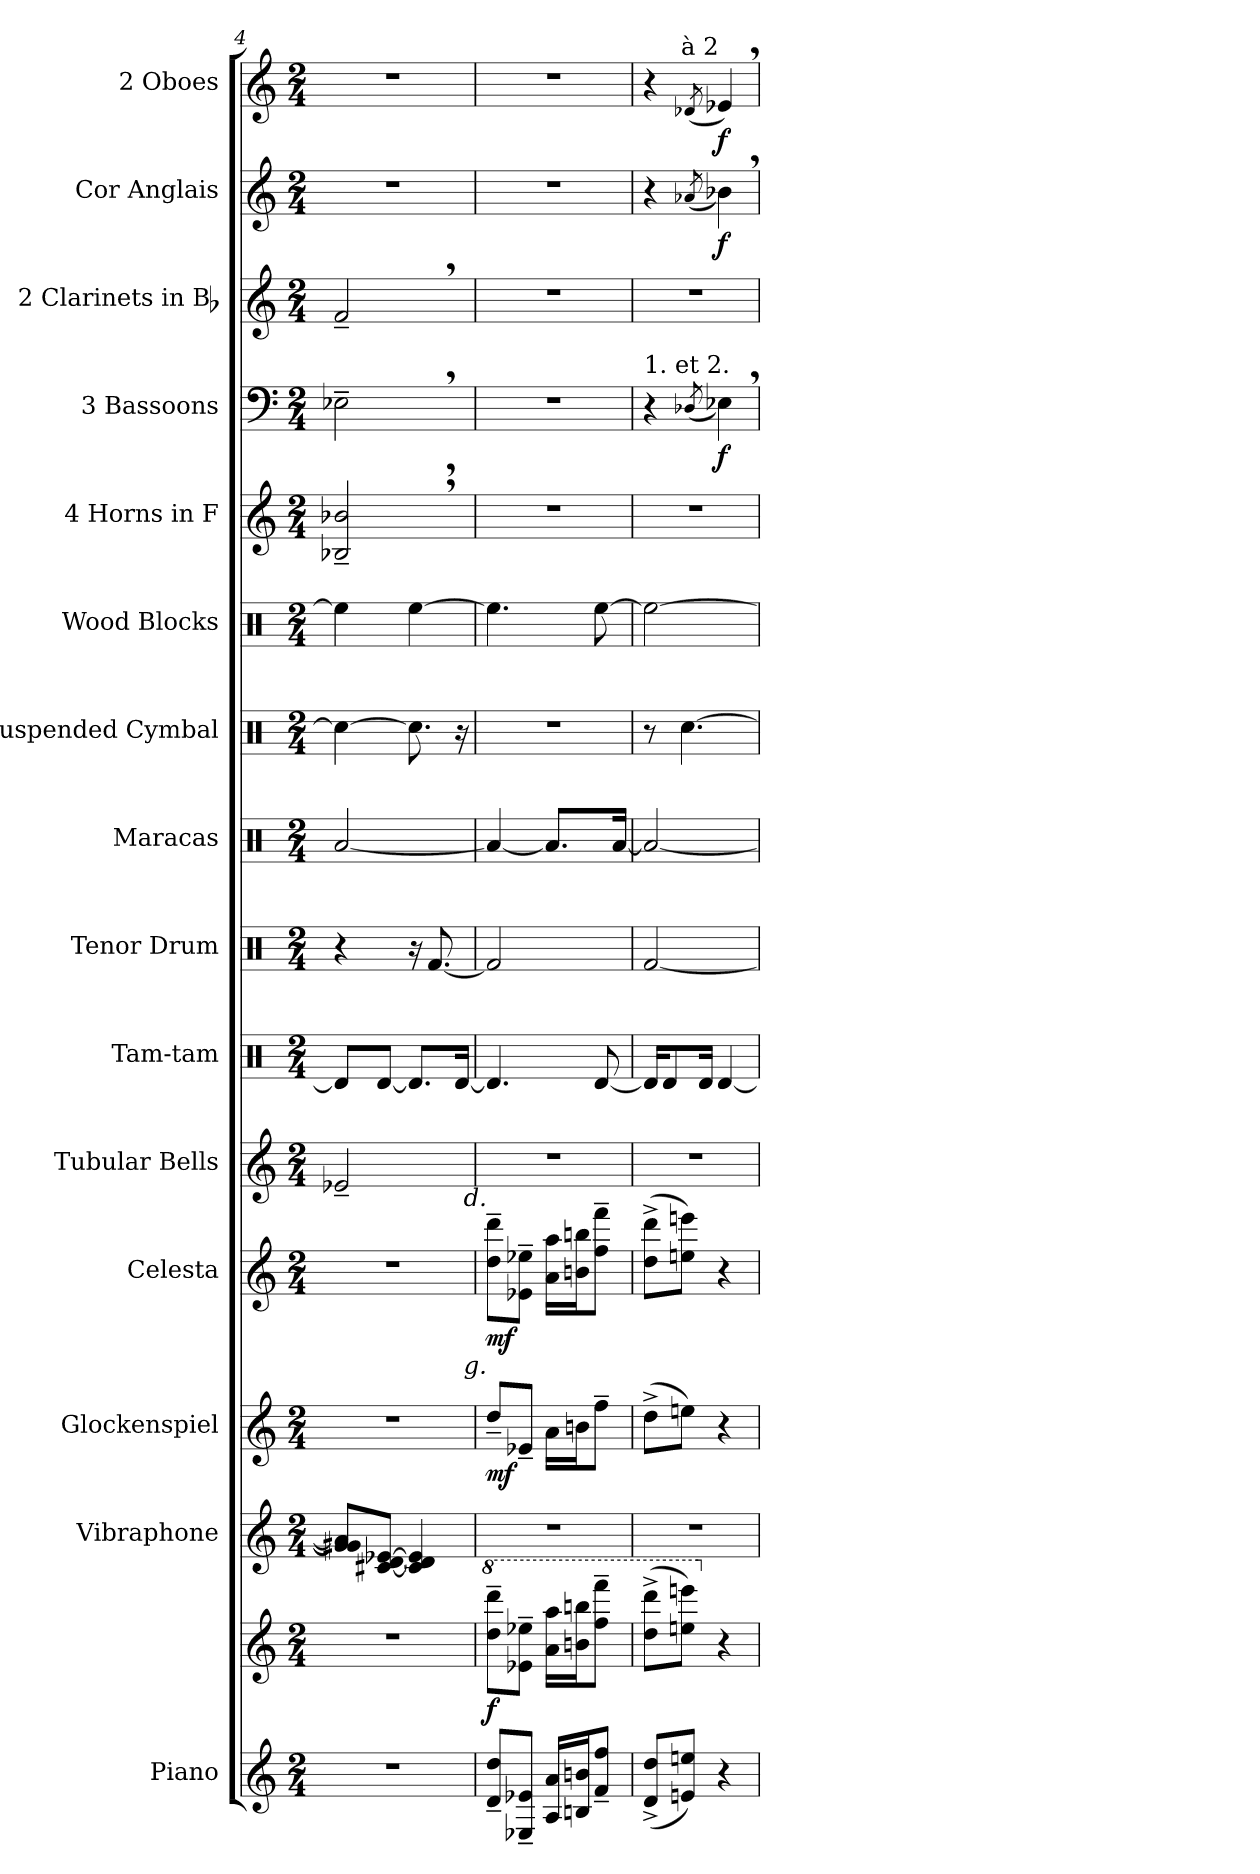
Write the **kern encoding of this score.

**kern	**kern	**dynam	**kern	**kern	**dynam	**kern	**dynam	**kern	**kern	**kern	**kern	**kern	**kern	**kern	**kern	**dynam	**kern	**kern	**dynam	**kern	**dynam
*part15	*part15	*part15	*part14	*part13	*part13	*part12	*part12	*part11	*part10	*part9	*part8	*part7	*part6	*part5	*part4	*part4	*part3	*part2	*part2	*part1	*part1
*staff16	*staff15	*staff15/16	*staff14	*staff13	*staff13	*staff12	*staff12	*staff11	*staff10	*staff9	*staff8	*staff7	*staff6	*staff5	*staff4	*staff4	*staff3	*staff2	*staff2	*staff1	*staff1
*I"Piano	*	*	*I"Vibraphone	*I"Glockenspiel	*	*I"Celesta	*	*I"Tubular Bells	*I"Tam-tam	*I"Tenor Drum	*I"Maracas	*I"Suspended Cymbal	*I"Wood Blocks	*I"4 Horns in F	*I"3 Bassoons	*	*I"2 Clarinets in Bb	*I"Cor Anglais	*	*I"2 Oboes	*
*I'Pno	*	*	*I'Vib.	*I'Glock.	*	*I'Cel.	*	*I'Tub. B.	*	*	*	*	*I'W.B.	*I'Hn.	*I'Bsn.	*	*I'Cl.	*I'C. A.	*	*I'Ob.	*
*clefG2	*clefG2	*	*clefG2	*clefG2	*	*clefG2	*	*clefG2	*clefX	*clefX	*clefX	*clefX	*clefX	*clefG2	*clefF4	*	*clefG2	*clefG2	*	*clefG2	*
*	*	*	*	*ITrd-14c-24	*	*ITrd-7c-12	*	*	*	*	*	*	*	*ITrd4c7	*	*	*ITrd1c2	*ITrd4c7	*	*	*
*k[]	*k[]	*	*k[]	*k[]	*	*k[]	*	*k[]	*k[]	*k[]	*k[]	*k[]	*k[]	*k[b-]	*k[]	*	*k[b-e-]	*k[b-]	*	*k[]	*
*M2/4	*M2/4	*	*M2/4	*M2/4	*	*M2/4	*	*M2/4	*M2/4	*M2/4	*M2/4	*M2/4	*M2/4	*M2/4	*M2/4	*	*M2/4	*M2/4	*	*M2/4	*
=4	=4	=4	=4	=4	=4	=4	=4	=4	=4	=4	=4	=4	=4	=4	=4	=4	=4	=4	=4	=4	=4
2r	2r	.	8gn] 8g#X] 8a]L	2r	.	2r	.	2e-X~	8Rd/L]	4r	[2Ra/	4Rcc\_	4Ree\]	2E-X~, 2e-X~,	2E-X~,	.	2e-~,	2r	.	2r	.
.	.	.	[8c#X [8d [8e-XJ	.	.	.	.	.	[8Rd/J	.	.	.	.	.	.	.	.	.	.	.	.
.	.	.	4c#] 4d] 4e-]	.	.	.	.	.	8.Rd/L]	16r	.	8.Rcc\]	[4Ree\	.	.	.	.	.	.	.	.
.	.	.	.	.	.	.	.	.	.	[8.Rf/	.	.	.	.	.	.	.	.	.	.	.
.	.	.	.	.	.	.	.	.	[16Rd/Jk	.	.	16r	.	.	.	.	.	.	.	.	.
=5	=5	=5	=5	=5	=5	=5	=5	=5	=5	=5	=5	=5	=5	=5	=5	=5	=5	=5	=5	=5	=5
*	*8va	*	*	*	*	*	*	*	*	*	*	*	*	*	*	*	*	*	*	*	*
!	!	!	!	!	!	!LO:TX:b:i:rj:t=g.	!	!	!	!	!	!	!	!	!	!	!	!	!	!	!
!	!	!	!	!	!	!LO:TX:a:i:rj:t=d.	!	!	!	!	!	!	!	!	!	!	!	!	!	!	!
8d~ 8dd~L	8ddd~ 8dddd~L	f	2r	8dddd~L	mf	8ddd~ 8dddd~L	mf	2r	4.Rd/]	2Rf/]	4Ra/_	2r	4.Ree\]	2r	2r	.	2r	2r	.	2r	.
8E-X~ 8e-X~J	8ee-X~ 8eee-X~J	.	.	8eee-X~J	.	8ee-X~ 8eee-X~J	.	.	.	.	.	.	.	.	.	.	.	.	.	.	.
16A 16aLL	16aa 16aaaLL	.	.	16aaaLL	.	16aa 16aaaLL	.	.	.	.	8.Ra/L]	.	.	.	.	.	.	.	.	.	.
16Bn 16bnJ	16bbn 16bbbnJ	.	.	16bbbnJ	.	16bbn 16bbbnJ	.	.	.	.	.	.	.	.	.	.	.	.	.	.	.
8f~ 8ff~J	8fff~ 8ffff~J	.	.	8ffff~J	.	8fff~ 8ffff~J	.	.	[8Rd/	.	.	.	[8Ree\	.	.	.	.	.	.	.	.
.	.	.	.	.	.	.	.	.	.	.	[16Ra/Jk	.	.	.	.	.	.	.	.	.	.
=6	=6	=6	=6	=6	=6	=6	=6	=6	=6	=6	=6	=6	=6	=6	=6	=6	=6	=6	=6	=6	=6
!	!	!	!	!	!	!	!	!	!	!	!	!	!	!	!LO:TX:a:t=1. et 2.	!	!	!	!	!	!
*	*	*	*	*	*	*	*	*	*	*	*	*	*	*	*	*	*	*	*	*^	*
(8d^ 8dd^L	(8ddd^ 8dddd^L	.	2r	(8dddd^L	.	(8ddd^ 8dddd^L	.	2r	16Rd/KL]	[2Rf/	2Ra/_	8r	2Ree\_	2r	4r	.	2r	4r	.	4r	8ryy	.
.	.	.	.	.	.	.	.	.	8Rd/	.	.	.	.	.	.	.	.	.	.	.	.	.
!	!	!	!	!	!	!	!	!	!	!	!	!	!	!	!	!	!	!	!	!	!LO:TX:a:t=à 2	!
8en 8eenJ)	8eeen 8eeeenJ)	.	.	8eeeenJ)	.	8eeen 8eeeenJ)	.	.	.	.	.	[4.Rcc\	.	.	.	.	.	.	.	.	4.ryy	.
.	.	.	.	.	.	.	.	.	16Rd/Jk	.	.	.	.	.	.	.	.	.	.	.	.	.
.	.	.	.	.	.	.	.	.	.	.	.	.	.	.	(8qD-X/	.	.	(8qd-X/	.	(8qd-X/	.	.
*	*X8va	*	*	*	*	*	*	*	*	*	*	*	*	*	*	*	*	*	*	*	*	*
4r	4r	.	.	4r	.	4r	.	.	[4Rd/	.	.	.	.	.	4E-X,)	f	.	4e-X,)	f	4e-X,)	.	f
*	*	*	*	*	*	*	*	*	*	*	*	*	*	*	*	*	*	*	*	*v	*v	*
=	=	=	=	=	=	=	=	=	=	=	=	=	=	=	=	=	=	=	=	=	=
*-	*-	*-	*-	*-	*-	*-	*-	*-	*-	*-	*-	*-	*-	*-	*-	*-	*-	*-	*-	*-	*-
